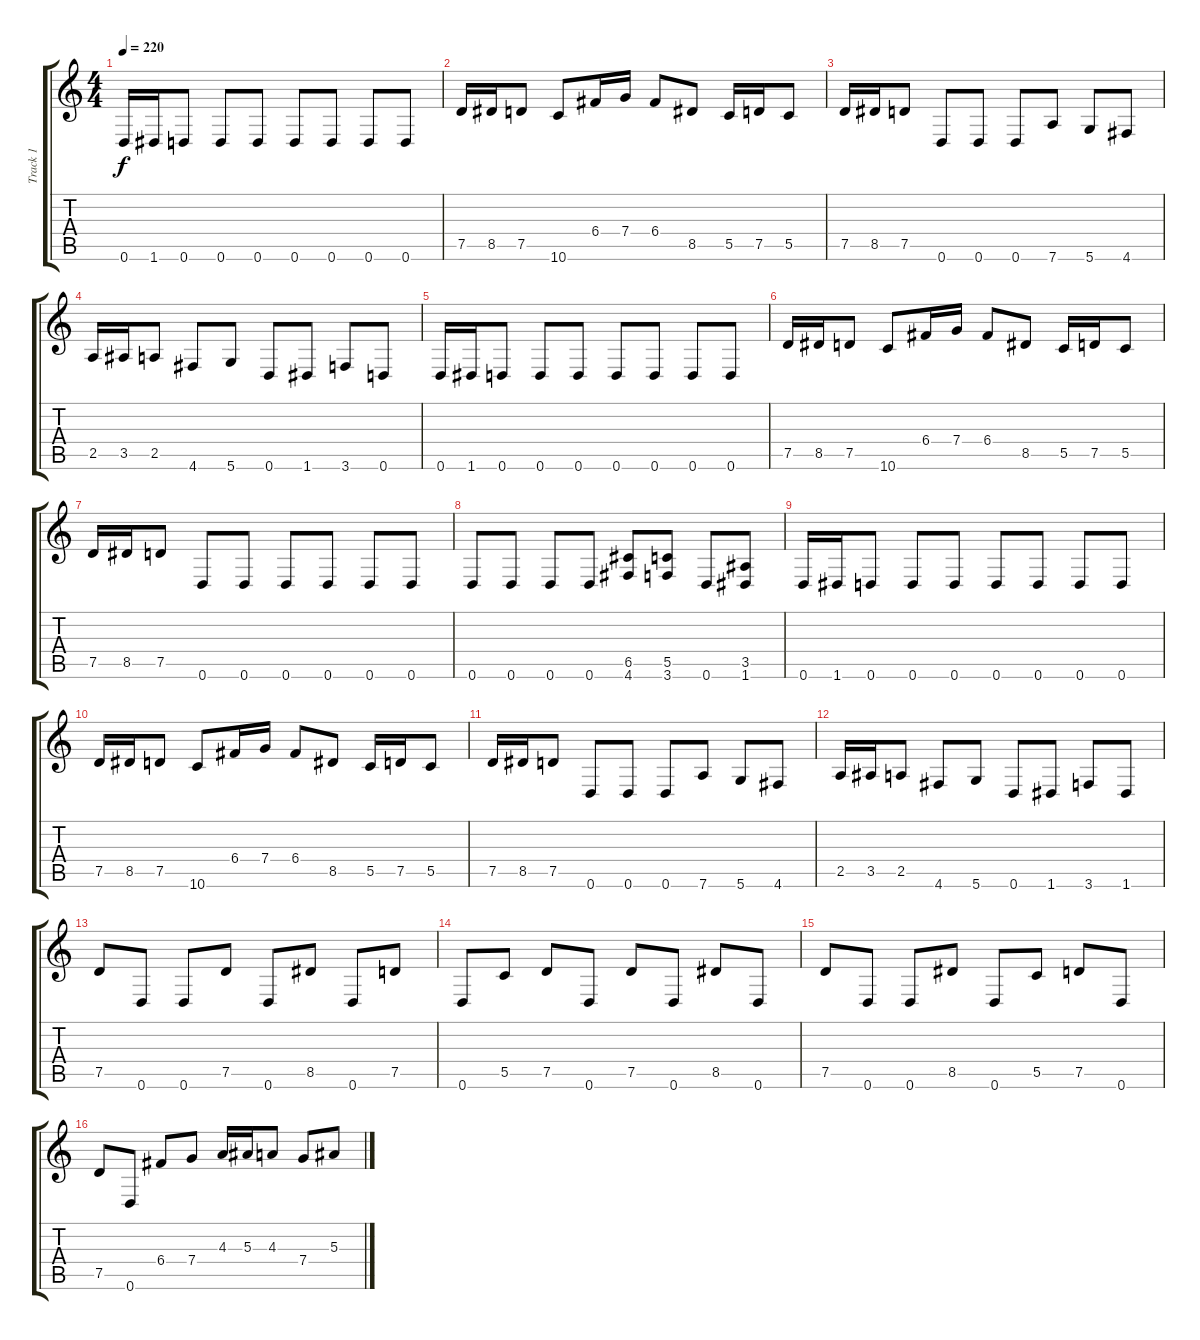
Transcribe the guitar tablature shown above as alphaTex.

\track ("Track 1" "Track 1") {instrument overdrivenguitar}
\staff {score tabs}
\tuning (D4 A3 F3 C3 G2 D2) {hide}
\ts (4 4)
\tempo 220
\clef g2
\ks c
0.6.16{dy f} 1.6.16 0.6.8 0.6.8 0.6.8 0.6.8 0.6.8 0.6.8 0.6.8 |
7.5.16 8.5.16 7.5.8 10.6.8 6.4.16 7.4.16 6.4.8 8.5.8 5.5.16 7.5.16 5.5.8 |
7.5.16 8.5.16 7.5.8 0.6.8 0.6.8 0.6.8 7.6.8 5.6.8 4.6.8 |
2.5.16 3.5.16 2.5.8 4.6.8 5.6.8 0.6.8 1.6.8 3.6.8 0.6.8 |
0.6.16 1.6.16 0.6.8 0.6.8 0.6.8 0.6.8 0.6.8 0.6.8 0.6.8 |
7.5.16 8.5.16 7.5.8 10.6.8 6.4.16 7.4.16 6.4.8 8.5.8 5.5.16 7.5.16 5.5.8 |
7.5.16 8.5.16 7.5.8 0.6.8 0.6.8 0.6.8 0.6.8 0.6.8 0.6.8 |
0.6.8 0.6.8 0.6.8 0.6.8 (6.5 4.6).8 (5.5 3.6).8 0.6.8 (3.5 1.6).8 |
0.6.16 1.6.16 0.6.8 0.6.8 0.6.8 0.6.8 0.6.8 0.6.8 0.6.8 |
7.5.16 8.5.16 7.5.8 10.6.8 6.4.16 7.4.16 6.4.8 8.5.8 5.5.16 7.5.16 5.5.8 |
7.5.16 8.5.16 7.5.8 0.6.8 0.6.8 0.6.8 7.6.8 5.6.8 4.6.8 |
2.5.16 3.5.16 2.5.8 4.6.8 5.6.8 0.6.8 1.6.8 3.6.8 1.6.8 |
7.5.8 0.6.8 0.6.8 7.5.8 0.6.8 8.5.8 0.6.8 7.5.8 |
0.6.8 5.5.8 7.5.8 0.6.8 7.5.8 0.6.8 8.5.8 0.6.8 |
7.5.8 0.6.8 0.6.8 8.5.8 0.6.8 5.5.8 7.5.8 0.6.8 |
7.5.8 0.6.8 6.4.8 7.4.8 4.3.16 5.3.16 4.3.8 7.4.8 5.3.8
